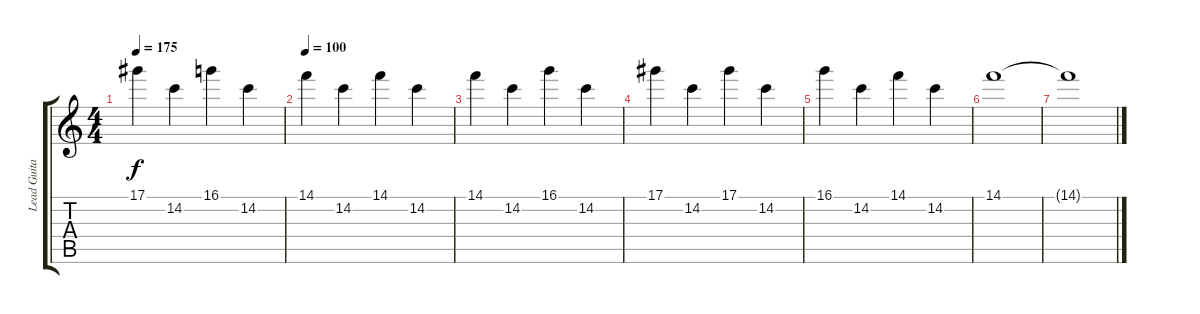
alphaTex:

\track ("Lead Guitar" "Lead Guita") {instrument distortionguitar}
\staff {score tabs}
\tuning (Eb4 Bb3 Gb3 Db3 Ab2 Db2) {hide}
\ts (4 4)
\tempo 175
\clef g2
\ks c
17.1.4{dy f} 14.2.4 16.1.4 14.2.4 |
\tempo 100
14.1.4 14.2.4 14.1.4 14.2.4 |
14.1.4 14.2.4 16.1.4 14.2.4 |
17.1.4 14.2.4 17.1.4 14.2.4 |
16.1.4 14.2.4 14.1.4 14.2.4 |
14.1.1 |
14.1{t}.1
